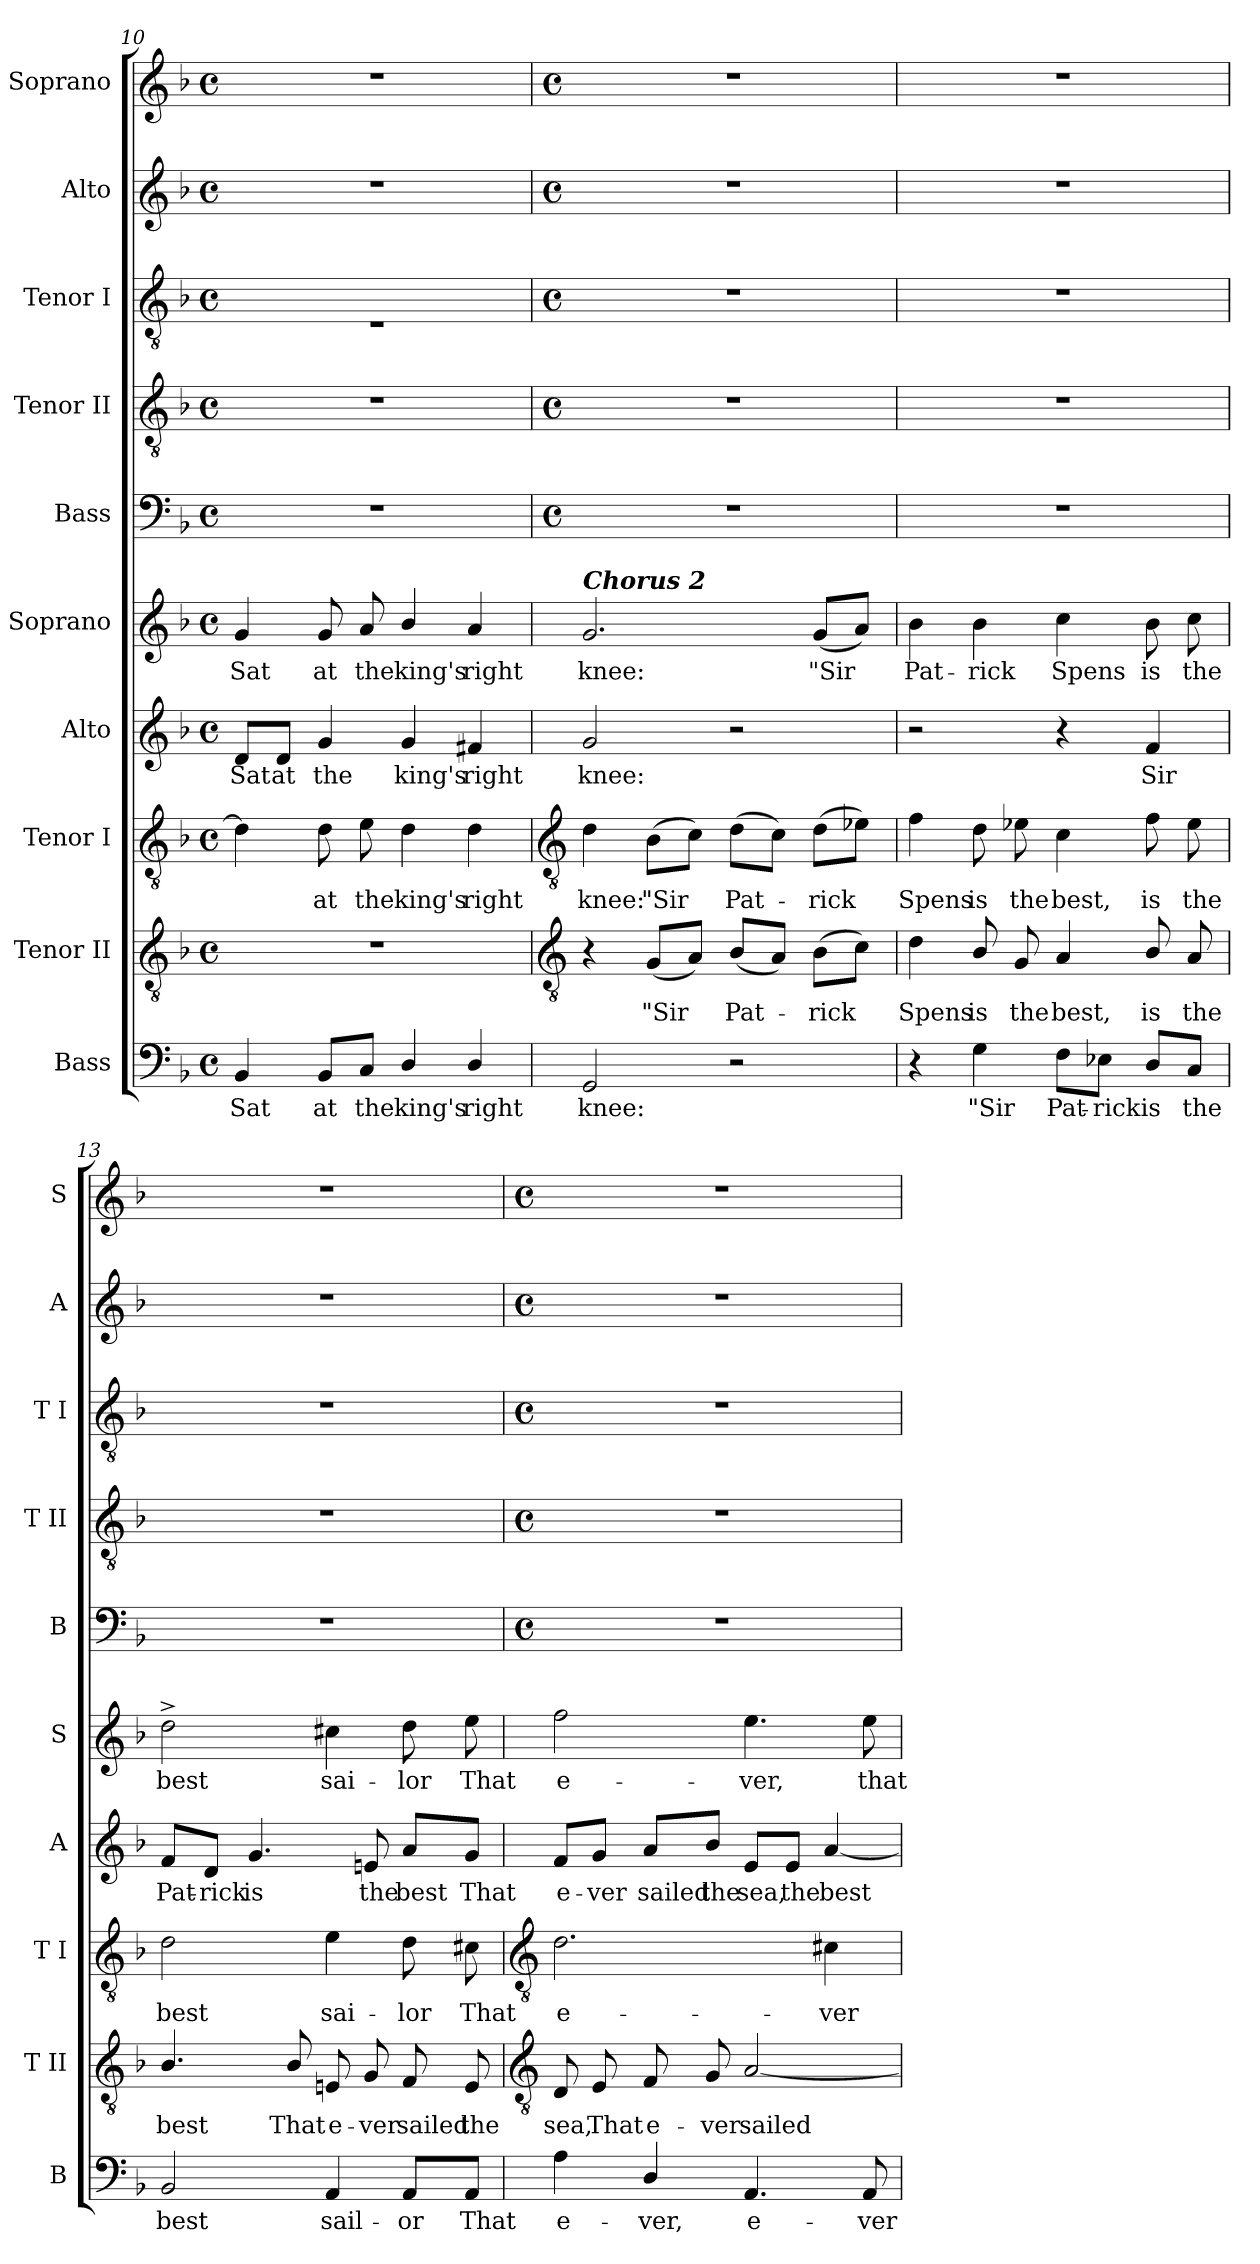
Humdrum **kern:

**kern	**text	**kern	**text	**kern	**text	**kern	**text	**kern	**text	**kern	**kern	**kern	**kern	**kern
*part10	*part10	*part9	*part9	*part8	*part8	*part7	*part7	*part6	*part6	*part5	*part4	*part3	*part2	*part1
*staff10	*staff10	*staff9	*staff9	*staff8	*staff8	*staff7	*staff7	*staff6	*staff6	*staff5	*staff4	*staff3	*staff2	*staff1
*I"Bass	*	*I"Tenor II	*	*I"Tenor I	*	*I"Alto	*	*I"Soprano	*	*I"Bass	*I"Tenor II	*I"Tenor I	*I"Alto	*I"Soprano
*I'B	*	*I'T II	*	*I'T I	*	*I'A	*	*I'S	*	*I'B	*I'T II	*I'T I	*I'A	*I'S
*clefF4	*	*clefGv2	*	*clefGv2	*	*clefG2	*	*clefG2	*	*clefF4	*clefGv2	*clefGv2	*clefG2	*clefG2
*k[b-]	*	*k[b-]	*	*k[b-]	*	*k[b-]	*	*k[b-]	*	*k[b-]	*k[b-]	*k[b-]	*k[b-]	*k[b-]
*F:	*	*F:	*	*F:	*	*F:	*	*F:	*	*F:	*F:	*F:	*F:	*F:
*M4/4	*	*M4/4	*	*M4/4	*	*M4/4	*	*M4/4	*	*M4/4	*M4/4	*M4/4	*M4/4	*M4/4
*met(c)	*	*met(c)	*	*met(c)	*	*met(c)	*	*met(c)	*	*met(c)	*met(c)	*met(c)	*met(c)	*met(c)
=10	=10	=10	=10	=10	=10	=10	=10	=10	=10	=10	=10	=10	=10	=10
!	!LO:LY:b	!	!	!	!	!	!LO:LY:b	!	!LO:LY:b	!	!	!	!	!
*	*	*	*	*	*	*	*	*	*	*	*	*^	*	*
4BB-	Sat	1r	.	4d]	.	8d/L	Sat	4g	Sat	1r	1r	1ryy	1r	1r	1r
!	!	!	!	!	!	!	!LO:LY:b	!	!	!	!	!	!	!	!
.	.	.	.	.	.	8d/J	at	.	.	.	.	.	.	.	.
!	!LO:LY:b	!	!	!	!LO:LY:b	!	!LO:LY:b	!	!LO:LY:b	!	!	!	!	!	!
8BB-/L	at	.	.	8d	at	4g	the	8g	at	.	.	.	.	.	.
!	!LO:LY:b	!	!	!	!LO:LY:b	!	!	!	!LO:LY:b	!	!	!	!	!	!
8C/J	the	.	.	8e	the	.	.	8a	the	.	.	.	.	.	.
!	!LO:LY:b	!	!	!	!LO:LY:b	!	!LO:LY:b	!	!LO:LY:b	!	!	!	!	!	!
4D/	king's	.	.	4d	king's	4g	king's	4b-/	king's	.	.	.	.	.	.
!	!LO:LY:b	!	!	!	!LO:LY:b	!	!LO:LY:b	!	!LO:LY:b	!	!	!	!	!	!
4D/	right	.	.	4d	right	4f#X	right	4a	right	.	.	.	.	.	.
*	*	*	*	*	*	*	*	*	*	*	*	*v	*v	*	*
!!LO:LB:g=z
=11	=11	=11	=11	=11	=11	=11	=11	=11	=11	=11	=11	=11	=11	=11
*	*	*clefGv2	*	*clefGv2	*	*	*	*	*	*	*	*	*	*
*	*	*	*	*	*	*	*	*	*	*M4/4	*M4/4	*M4/4	*M4/4	*M4/4
*	*	*	*	*	*	*	*	*	*	*met(c)	*met(c)	*met(c)	*met(c)	*met(c)
!	!	!	!	!	!	!	!	!LO:TX:a:Bi:t=Chorus 2	!	!	!	!	!	!
!	!LO:LY:b	!	!	!	!LO:LY:b	!	!LO:LY:b	!	!LO:LY:b	!	!	!	!	!
2GG	knee:	4r	.	4d	knee:	2g	knee:	2.g	knee:	1r	1r	1r	1r	1r
!	!	!	!LO:LY:b	!	!LO:LY:b	!	!	!	!	!	!	!	!	!
.	.	(<8GL	"Sir	(>8B-L	"Sir	.	.	.	.	.	.	.	.	.
.	.	8AJ)	.	8cJ)	.	.	.	.	.	.	.	.	.	.
!	!	!	!LO:LY:b	!	!LO:LY:b	!	!	!	!	!	!	!	!	!
2r	.	(<8B-L	Pat-	(>8dL	Pat-	2r	.	.	.	.	.	.	.	.
.	.	8AJ)	.	8cJ)	.	.	.	.	.	.	.	.	.	.
!	!	!	!LO:LY:b	!	!LO:LY:b	!	!	!	!LO:LY:b	!	!	!	!	!
.	.	(>8B-L	rick	(>8dL	rick	.	.	(<8gL	"Sir	.	.	.	.	.
.	.	8cJ)	.	8e-XJ)	.	.	.	8aJ)	.	.	.	.	.	.
=12	=12	=12	=12	=12	=12	=12	=12	=12	=12	=12	=12	=12	=12	=12
!	!	!	!LO:LY:b	!	!LO:LY:b	!	!	!	!LO:LY:b	!	!	!	!	!
4r	.	4d	Spens	4f	Spens	2r	.	4b-	Pat-	1r	1r	1r	1r	1r
!	!LO:LY:b	!	!LO:LY:b	!	!LO:LY:b	!	!	!	!LO:LY:b	!	!	!	!	!
4G	"Sir	8B-/	is	8d	is	.	.	4b-	-rick	.	.	.	.	.
!	!	!	!LO:LY:b	!	!LO:LY:b	!	!	!	!	!	!	!	!	!
.	.	8G	the	8e-X	the	.	.	.	.	.	.	.	.	.
!	!LO:LY:b	!	!LO:LY:b	!	!LO:LY:b	!	!	!	!LO:LY:b	!	!	!	!	!
8F\L	Pat-	4A	best,	4c	best,	4r	.	4cc	Spens	.	.	.	.	.
!	!LO:LY:b	!	!	!	!	!	!	!	!	!	!	!	!	!
8E-X\J	-rick	.	.	.	.	.	.	.	.	.	.	.	.	.
!	!LO:LY:b	!	!LO:LY:b	!	!LO:LY:b	!	!LO:LY:b	!	!LO:LY:b	!	!	!	!	!
8D/L	is	8B-/	is	8f	is	4f	Sir	8b-	is	.	.	.	.	.
!	!LO:LY:b	!	!LO:LY:b	!	!LO:LY:b	!	!	!	!LO:LY:b	!	!	!	!	!
8C/J	the	8A	the	8e-	the	.	.	8cc	the	.	.	.	.	.
=13	=13	=13	=13	=13	=13	=13	=13	=13	=13	=13	=13	=13	=13	=13
!	!LO:LY:b	!	!LO:LY:b	!	!LO:LY:b	!	!LO:LY:b	!	!LO:LY:b	!	!	!	!	!
2BB-	best	4.B-/	best	2d	best	8f/L	Pat-	2dd^	best	1r	1r	1r	1r	1r
!	!	!	!	!	!	!	!LO:LY:b	!	!	!	!	!	!	!
.	.	.	.	.	.	8d/J	-rick	.	.	.	.	.	.	.
!	!	!	!	!	!	!	!LO:LY:b	!	!	!	!	!	!	!
.	.	.	.	.	.	4.g	is	.	.	.	.	.	.	.
!	!	!	!LO:LY:b	!	!	!	!	!	!	!	!	!	!	!
.	.	8B-/	That	.	.	.	.	.	.	.	.	.	.	.
!	!LO:LY:b	!	!LO:LY:b	!	!LO:LY:b	!	!	!	!LO:LY:b	!	!	!	!	!
4AA	sail-	8En	e-	4e	sai-	.	.	4cc#X	sai-	.	.	.	.	.
!	!	!	!LO:LY:b	!	!	!	!LO:LY:b	!	!	!	!	!	!	!
.	.	8G	-ver	.	.	8en	the	.	.	.	.	.	.	.
!	!LO:LY:b	!	!LO:LY:b	!	!LO:LY:b	!	!LO:LY:b	!	!LO:LY:b	!	!	!	!	!
8AA/L	-or	8F	sailed	8d	-lor	8a/L	best	8dd	-lor	.	.	.	.	.
!	!LO:LY:b	!	!LO:LY:b	!	!LO:LY:b	!	!LO:LY:b	!	!LO:LY:b	!	!	!	!	!
8AA/J	That	8E	the	8c#X	That	8g/J	That	8ee	That	.	.	.	.	.
!!LO:LB:g=z
=14	=14	=14	=14	=14	=14	=14	=14	=14	=14	=14	=14	=14	=14	=14
*	*	*clefGv2	*	*clefGv2	*	*	*	*	*	*	*	*	*	*
*	*	*	*	*	*	*	*	*	*	*M4/4	*M4/4	*M4/4	*M4/4	*M4/4
*	*	*	*	*	*	*	*	*	*	*met(c)	*met(c)	*met(c)	*met(c)	*met(c)
!	!LO:LY:b	!	!LO:LY:b	!	!LO:LY:b	!	!LO:LY:b	!	!LO:LY:b	!	!	!	!	!
4A	e-	8D	sea,	2.d	e-	8f/L	e-	2ff	e-	1r	1r	1r	1r	1r
!	!	!	!LO:LY:b	!	!	!	!LO:LY:b	!	!	!	!	!	!	!
.	.	8E	That	.	.	8g/J	-ver	.	.	.	.	.	.	.
!	!LO:LY:b	!	!LO:LY:b	!	!	!	!LO:LY:b	!	!	!	!	!	!	!
4D/	-ver,	8F	e-	.	.	8a/L	sailed	.	.	.	.	.	.	.
!	!	!	!LO:LY:b	!	!	!	!LO:LY:b	!	!	!	!	!	!	!
.	.	8G	-ver	.	.	8b-/J	the	.	.	.	.	.	.	.
!	!LO:LY:b	!	!LO:LY:b	!	!	!	!LO:LY:b	!	!LO:LY:b	!	!	!	!	!
4.AA	e-	[2A	sailed	.	.	8e/L	sea,	4.ee	-ver,	.	.	.	.	.
!	!	!	!	!	!	!	!LO:LY:b	!	!	!	!	!	!	!
.	.	.	.	.	.	8e/J	the	.	.	.	.	.	.	.
!	!	!	!	!	!LO:LY:b	!	!LO:LY:b	!	!	!	!	!	!	!
.	.	.	.	4c#X	-ver	[4a	best	.	.	.	.	.	.	.
!	!LO:LY:b	!	!	!	!	!	!	!	!LO:LY:b	!	!	!	!	!
8AA	-ver	.	.	.	.	.	.	8ee	that	.	.	.	.	.
=	=	=	=	=	=	=	=	=	=	=	=	=	=	=
*-	*-	*-	*-	*-	*-	*-	*-	*-	*-	*-	*-	*-	*-	*-
